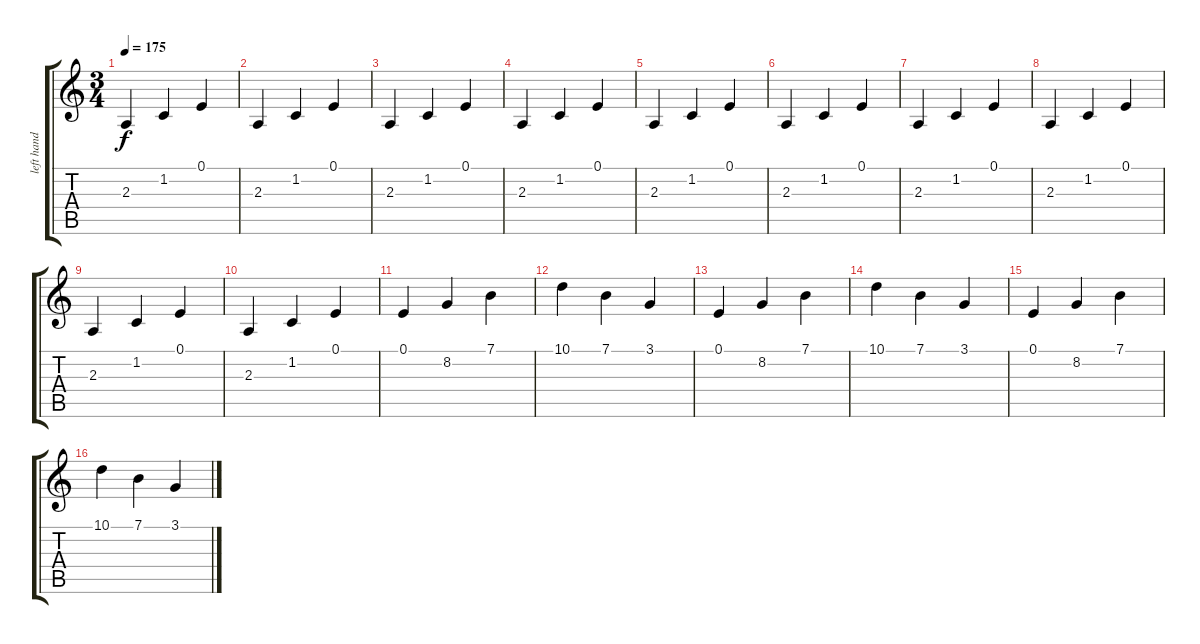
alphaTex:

\track ("left hand" "left hand") {instrument acousticgrandpiano}
\staff {score tabs}
\tuning (E4 B3 G3 D3 A2 E2) {hide}
\ts (3 4)
\tempo 175
\clef g2
\ks c
2.3.4{dy f} 1.2.4 0.1.4 |
2.3.4 1.2.4 0.1.4 |
2.3.4 1.2.4 0.1.4 |
2.3.4 1.2.4 0.1.4 |
2.3.4 1.2.4 0.1.4 |
2.3.4 1.2.4 0.1.4 |
2.3.4 1.2.4 0.1.4 |
2.3.4 1.2.4 0.1.4 |
2.3.4 1.2.4 0.1.4 |
2.3.4 1.2.4 0.1.4 |
0.1.4 8.2.4 7.1.4 |
10.1.4 7.1.4 3.1.4 |
0.1.4 8.2.4 7.1.4 |
10.1.4 7.1.4 3.1.4 |
0.1.4 8.2.4 7.1.4 |
10.1.4 7.1.4 3.1.4
